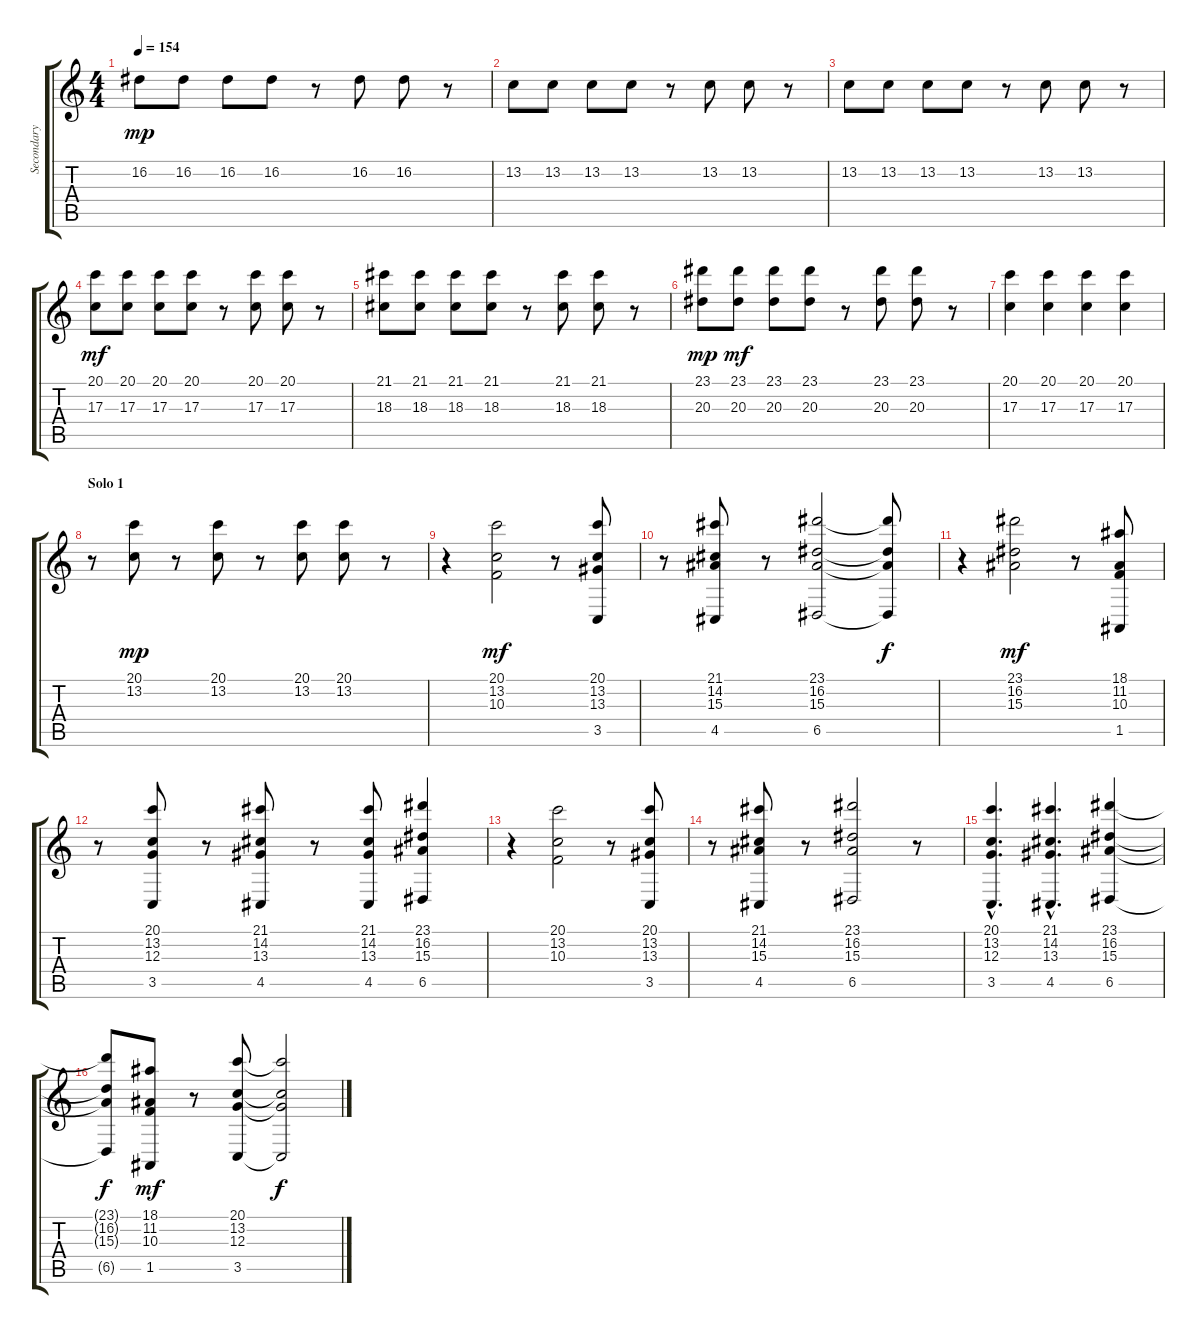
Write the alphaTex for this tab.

\track ("Secondary Keyboards" "Secondary ") {instrument brasssection}
\staff {score tabs}
\tuning (E4 B3 G3 D3 A2 E2) {hide}
\ts (4 4)
\tempo 154
\clef g2
\ks c
16.2.8{dy mp} 16.2.8 16.2.8 16.2.8 r.8 16.2.8 16.2.8 r.8 |
13.2.8 13.2.8 13.2.8 13.2.8 r.8 13.2.8 13.2.8 r.8 |
13.2.8 13.2.8 13.2.8 13.2.8 r.8 13.2.8 13.2.8 r.8 |
(20.1 17.3).8{dy mf} (20.1 17.3).8 (20.1 17.3).8 (20.1 17.3).8 r.8 (20.1 17.3).8 (20.1 17.3).8 r.8 |
(21.1 18.3).8 (21.1 18.3).8 (21.1 18.3).8 (21.1 18.3).8 r.8 (21.1 18.3).8 (21.1 18.3).8 r.8 |
(23.1 20.3).8{dy mp} (23.1 20.3).8{dy mf} (23.1 20.3).8 (23.1 20.3).8 r.8 (23.1 20.3).8 (23.1 20.3).8 r.8 |
(20.1 17.3).4 (20.1 17.3).4 (20.1 17.3).4 (20.1 17.3).4 |
\section ("" "Solo 1")
r.8{instrument orchestrahit} (20.1 13.2).8{dy mp} r.8 (20.1 13.2).8 r.8 (20.1 13.2).8 (20.1 13.2).8 r.8 |
r.4{instrument brasssection} (20.1 13.2 10.3).2{dy mf} r.8 (20.1 13.2 13.3 3.5).8 |
r.8 (21.1 14.2 15.3 4.5).8 r.8 (23.1 16.2 15.3 6.5).2 (23.1{t} 16.2{t} 15.3{t} 6.5{t}).8{dy f} |
r.4 (23.1 16.2 15.3).2{dy mf} r.8 (18.1 11.2 10.3 1.5).8 |
r.8 (20.1 13.2 12.3 3.5).8 r.8 (21.1 14.2 13.3 4.5).8 r.8 (21.1 14.2 13.3 4.5).8 (23.1 16.2 15.3 6.5).4 |
r.4 (20.1 13.2 10.3).2 r.8 (20.1 13.2 13.3 3.5).8 |
r.8 (21.1 14.2 15.3 4.5).8 r.8 (23.1 16.2 15.3 6.5).2 r.8 |
(20.1{hac} 13.2{hac} 12.3{hac} 3.5{hac}).4{d} (21.1{hac} 14.2{hac} 13.3{hac} 4.5{hac}).4{d} (23.1 16.2 15.3 6.5).4 |
(23.1{t} 16.2{t} 15.3{t} 6.5{t}).8{dy f} (18.1 11.2 10.3 1.5).8{dy mf} r.8 (20.1 13.2 12.3 3.5).8 (20.1{t} 13.2{t} 12.3{t} 3.5{t}).2{dy f}
